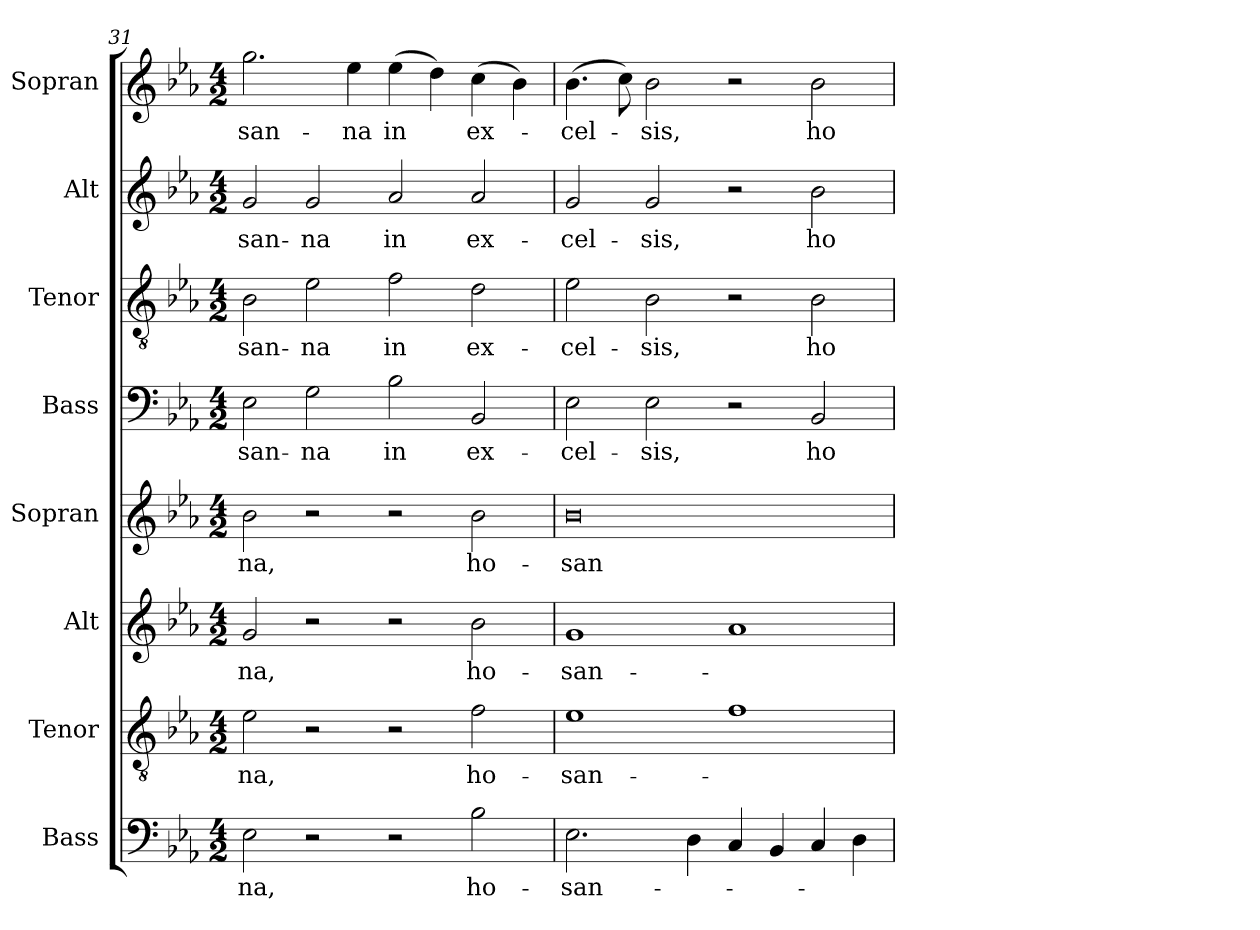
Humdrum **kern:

**kern	**text	**kern	**text	**kern	**text	**kern	**text	**kern	**text	**kern	**text	**kern	**text	**kern	**text
*part8	*part8	*part7	*part7	*part6	*part6	*part5	*part5	*part4	*part4	*part3	*part3	*part2	*part2	*part1	*part1
*staff8	*staff8	*staff7	*staff7	*staff6	*staff6	*staff5	*staff5	*staff4	*staff4	*staff3	*staff3	*staff2	*staff2	*staff1	*staff1
*I"Bass	*	*I"Tenor	*	*I"Alt	*	*I"Sopran	*	*I"Bass	*	*I"Tenor	*	*I"Alt	*	*I"Sopran	*
*I'B.	*	*I'T.	*	*I'A.	*	*I'S.	*	*I'B.	*	*I'T.	*	*I'A.	*	*I'S.	*
*clefF4	*	*clefGv2	*	*clefG2	*	*clefG2	*	*clefF4	*	*clefGv2	*	*clefG2	*	*clefG2	*
*k[b-e-a-]	*	*k[b-e-a-]	*	*k[b-e-a-]	*	*k[b-e-a-]	*	*k[b-e-a-]	*	*k[b-e-a-]	*	*k[b-e-a-]	*	*k[b-e-a-]	*
*E-:	*	*E-:	*	*E-:	*	*E-:	*	*E-:	*	*E-:	*	*E-:	*	*E-:	*
*M4/2	*	*M4/2	*	*M4/2	*	*M4/2	*	*M4/2	*	*M4/2	*	*M4/2	*	*M4/2	*
=31	=31	=31	=31	=31	=31	=31	=31	=31	=31	=31	=31	=31	=31	=31	=31
!	!LO:LY:b	!	!LO:LY:b	!	!LO:LY:b	!	!LO:LY:b	!	!LO:LY:b	!	!LO:LY:b	!	!LO:LY:b	!	!LO:LY:b
2E-\	-na,	2e-\	-na,	2g/	-na,	2b-\	-na,	2E-\	-san-	2B-\	-san-	2g/	-san-	2.gg\	-san-
!	!	!	!	!	!	!	!	!	!LO:LY:b	!	!LO:LY:b	!	!LO:LY:b	!	!
2r	.	2r	.	2r	.	2r	.	2G\	-na	2e-\	-na	2g/	-na	.	.
!	!	!	!	!	!	!	!	!	!	!	!	!	!	!	!LO:LY:b
.	.	.	.	.	.	.	.	.	.	.	.	.	.	4ee-\	-na
!	!	!	!	!	!	!	!	!	!LO:LY:b	!	!LO:LY:b	!	!LO:LY:b	!	!LO:LY:b
2r	.	2r	.	2r	.	2r	.	2B-\	in	2f\	in	2a-/	in	(>4ee-\	in
.	.	.	.	.	.	.	.	.	.	.	.	.	.	4dd\)	.
!	!LO:LY:b	!	!LO:LY:b	!	!LO:LY:b	!	!LO:LY:b	!	!LO:LY:b	!	!LO:LY:b	!	!LO:LY:b	!	!LO:LY:b
2B-\	ho-	2f\	ho-	2b-\	ho-	2b-\	ho-	2BB-/	ex-	2d\	ex-	2a-/	ex-	(>4cc\	ex-
.	.	.	.	.	.	.	.	.	.	.	.	.	.	4b-\)	.
=32	=32	=32	=32	=32	=32	=32	=32	=32	=32	=32	=32	=32	=32	=32	=32
!	!LO:LY:b	!	!LO:LY:b	!	!LO:LY:b	!	!LO:LY:b	!	!LO:LY:b	!	!LO:LY:b	!	!LO:LY:b	!	!LO:LY:b
2.E-\	-san-	1e-	-san-	1g	-san-	0b-	-san-	2E-\	-cel-	2e-\	-cel-	2g/	-cel-	(>4.b-\	-cel-
.	.	.	.	.	.	.	.	.	.	.	.	.	.	8cc\)	.
!	!	!	!	!	!	!	!	!	!LO:LY:b	!	!LO:LY:b	!	!LO:LY:b	!	!LO:LY:b
.	.	.	.	.	.	.	.	2E-\	-sis,	2B-\	-sis,	2g/	-sis,	2b-\	-sis,
4D\	.	.	.	.	.	.	.	.	.	.	.	.	.	.	.
4C/	.	1f	.	1a-	.	.	.	2r	.	2r	.	2r	.	2r	.
4BB-/	.	.	.	.	.	.	.	.	.	.	.	.	.	.	.
!	!	!	!	!	!	!	!	!	!LO:LY:b	!	!LO:LY:b	!	!LO:LY:b	!	!LO:LY:b
4C/	.	.	.	.	.	.	.	2BB-/	ho-	2B-\	ho-	2b-\	ho-	2b-\	ho-
4D\	.	.	.	.	.	.	.	.	.	.	.	.	.	.	.
=	=	=	=	=	=	=	=	=	=	=	=	=	=	=	=
*-	*-	*-	*-	*-	*-	*-	*-	*-	*-	*-	*-	*-	*-	*-	*-
